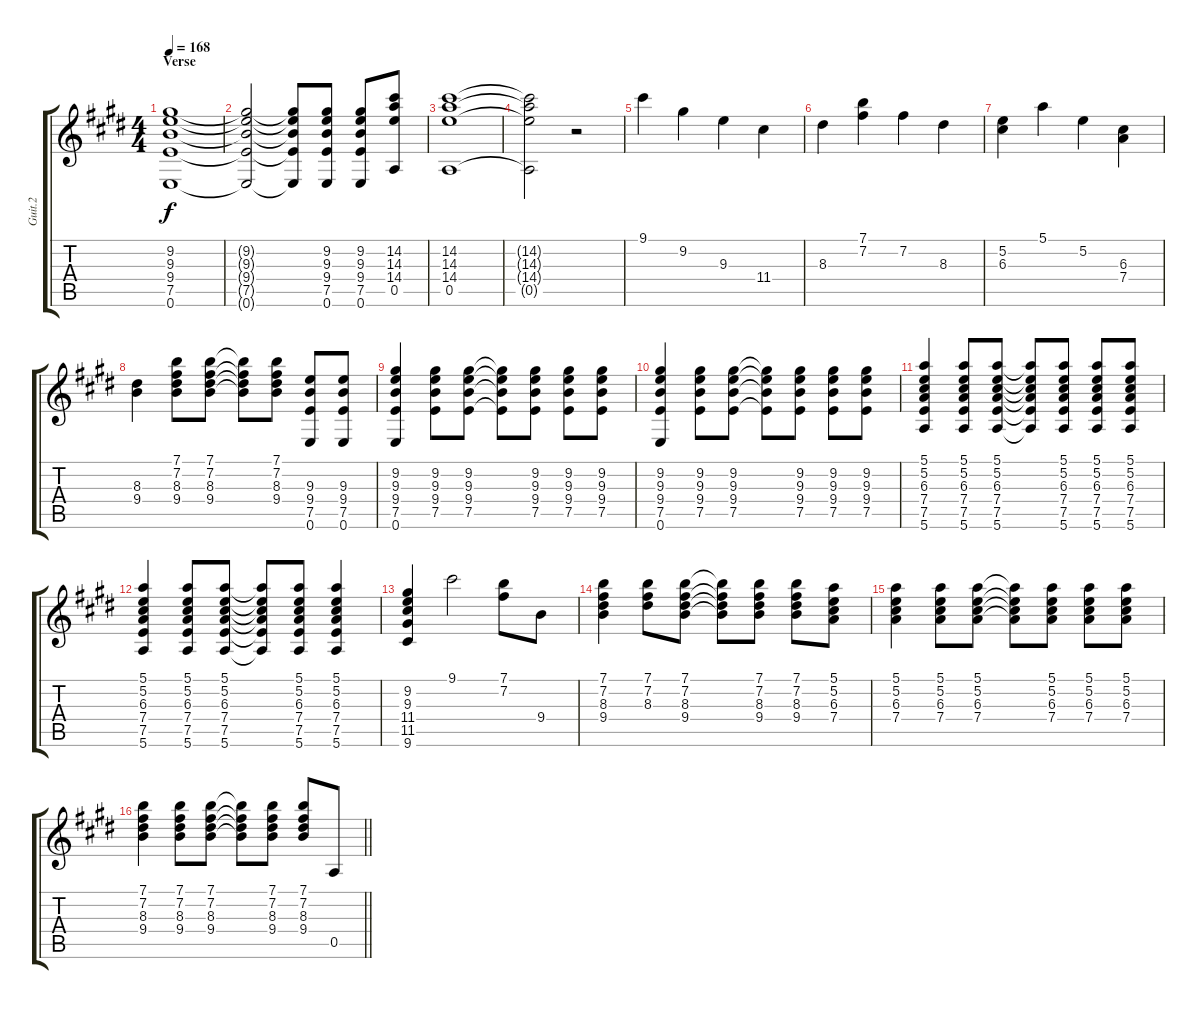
\track ("Guit.2" "Guit.2") {instrument overdrivenguitar}
\staff {score tabs}
\tuning (E4 B3 G3 D3 A2 E2) {hide}
\ts (4 4)
\section ("" "Verse")
\tempo 168
\clef g2
\ks e
(9.2 9.3 9.4 7.5 0.6).1{dy f} |
(9.2{t} 9.3{t} 9.4{t} 7.5{t} 0.6{t}).2 (9.2{t} 9.3{t} 9.4{t} 7.5{t} 0.6{t}).8 (9.2 9.3 9.4 7.5 0.6).8 (9.2 9.3 9.4 7.5 0.6).8 (14.2 14.3 14.4 0.5).8 |
(14.2 14.3 14.4 0.5).1 |
(14.2{t} 14.3{t} 14.4{t} 0.5{t}).2 r.2 |
9.1.4 9.2.4 9.3.4 11.4.4 |
8.3.4 (7.1 7.2).4 7.2.4 8.3.4 |
(5.2 6.3).4 5.1.4 5.2.4 (6.3 7.4).4 |
(8.3 9.4).4 (7.1 7.2 8.3 9.4).8 (7.1 7.2 8.3 9.4).8 (7.1{t} 7.2{t} 8.3{t} 9.4{t}).8 (7.1 7.2 8.3 9.4).8 (9.3 9.4 7.5 0.6).8 (9.3 9.4 7.5 0.6).8 |
(9.2 9.3 9.4 7.5 0.6).4 (9.2 9.3 9.4 7.5).8 (9.2 9.3 9.4 7.5).8 (9.2{t} 9.3{t} 9.4{t} 7.5{t}).8 (9.2 9.3 9.4 7.5).8 (9.2 9.3 9.4 7.5).8 (9.2 9.3 9.4 7.5).8 |
(9.2 9.3 9.4 7.5 0.6).4 (9.2 9.3 9.4 7.5).8 (9.2 9.3 9.4 7.5).8 (9.2{t} 9.3{t} 9.4{t} 7.5{t}).8 (9.2 9.3 9.4 7.5).8 (9.2 9.3 9.4 7.5).8 (9.2 9.3 9.4 7.5).8 |
(5.1 5.2 6.3 7.4 7.5 5.6).4 (5.1 5.2 6.3 7.4 7.5 5.6).8 (5.1 5.2 6.3 7.4 7.5 5.6).8 (5.1{t} 5.2{t} 6.3{t} 7.4{t} 7.5{t} 5.6{t}).8 (5.1 5.2 6.3 7.4 7.5 5.6).8 (5.1 5.2 6.3 7.4 7.5 5.6).8 (5.1 5.2 6.3 7.4 7.5 5.6).8 |
(5.1 5.2 6.3 7.4 7.5 5.6).4 (5.1 5.2 6.3 7.4 7.5 5.6).8 (5.1 5.2 6.3 7.4 7.5 5.6).8 (5.1{t} 5.2{t} 6.3{t} 7.4{t} 7.5{t} 5.6{t}).8 (5.1 5.2 6.3 7.4 7.5 5.6).8 (5.1 5.2 6.3 7.4 7.5 5.6).4 |
(9.2 9.3 11.4 11.5 9.6).4 9.1.2 (7.1 7.2).8 9.4.8 |
(7.1 7.2 8.3 9.4).4 (7.1 7.2 8.3).8 (7.1 7.2 8.3 9.4).8 (7.1{t} 7.2{t} 8.3{t} 9.4{t}).8 (7.1 7.2 8.3 9.4).8 (7.1 7.2 8.3 9.4).8 (5.1 5.2 6.3 7.4).8 |
(5.1 5.2 6.3 7.4).4 (5.1 5.2 6.3 7.4).8 (5.1 5.2 6.3 7.4).8 (5.1{t} 5.2{t} 6.3{t} 7.4{t}).8 (5.1 5.2 6.3 7.4).8 (5.1 5.2 6.3 7.4).8 (5.1 5.2 6.3 7.4).8 |
\barLineRight lightlight
(7.1 7.2 8.3 9.4).4 (7.1 7.2 8.3 9.4).8 (7.1 7.2 8.3 9.4).8 (7.1{t} 7.2{t} 8.3{t} 9.4{t}).8 (7.1 7.2 8.3 9.4).8 (7.1 7.2 8.3 9.4).8 0.5.8
